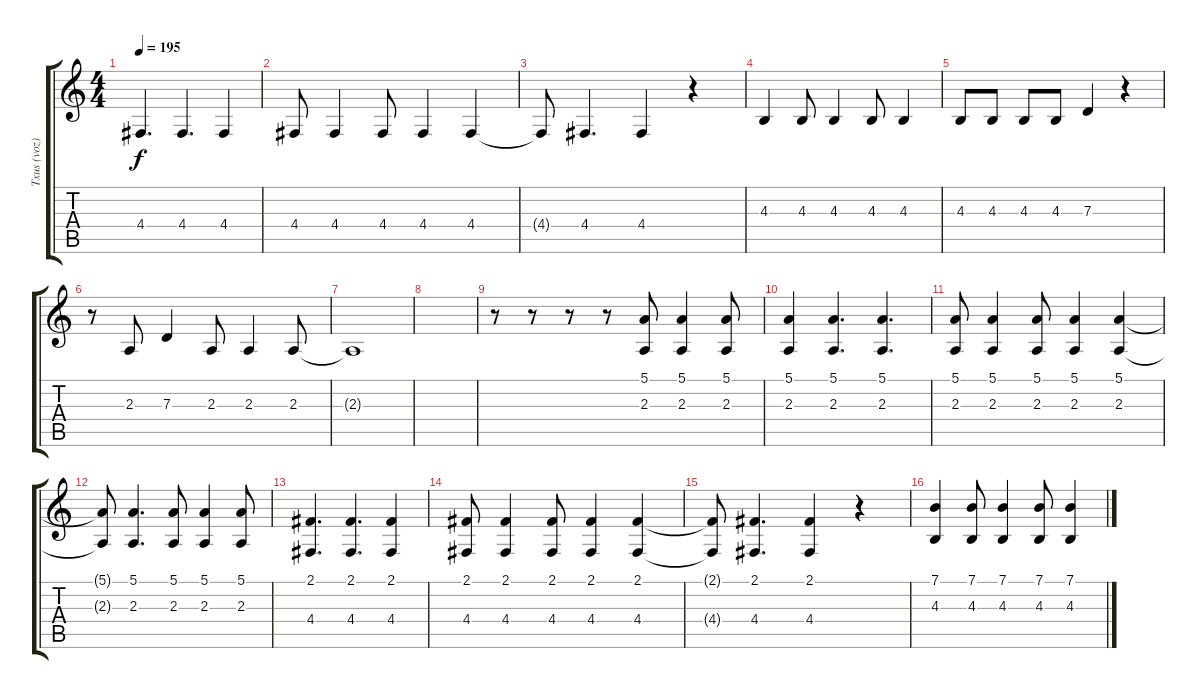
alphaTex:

\track ("Txus (voz)" "Txus (voz)") {instrument lead1square}
\staff {score tabs}
\tuning (E4 B3 G3 D3 A2 E2) {hide}
\ts (4 4)
\tempo 195
\clef g2
\ks c
4.4.4{d dy f} 4.4.4{d} 4.4.4 |
4.4.8 4.4.4 4.4.8 4.4.4 4.4.4 |
4.4{t}.8 4.4.4{d} 4.4.4 r.4 |
4.3.4 4.3.8 4.3.4 4.3.8 4.3.4 |
4.3.8 4.3.8 4.3.8 4.3.8 7.3.4 r.4 |
r.8 2.3.8 7.3.4 2.3.8 2.3.4 2.3.8 |
2.3{t}.1 |
|
r.8 r.8 r.8 r.8 (5.1 2.3).8 (5.1 2.3).4 (5.1 2.3).8 |
(5.1 2.3).4 (5.1 2.3).4{d} (5.1 2.3).4{d} |
(5.1 2.3).8 (5.1 2.3).4 (5.1 2.3).8 (5.1 2.3).4 (5.1 2.3).4 |
(5.1{t} 2.3{t}).8 (5.1 2.3).4{d} (5.1 2.3).8 (5.1 2.3).4 (5.1 2.3).8 |
(2.1 4.4).4{d} (2.1 4.4).4{d} (2.1 4.4).4 |
(2.1 4.4).8 (2.1 4.4).4 (2.1 4.4).8 (2.1 4.4).4 (2.1 4.4).4 |
(2.1{t} 4.4{t}).8 (2.1 4.4).4{d} (2.1 4.4).4 r.4 |
(7.1 4.3).4 (7.1 4.3).8 (7.1 4.3).4 (7.1 4.3).8 (7.1 4.3).4
